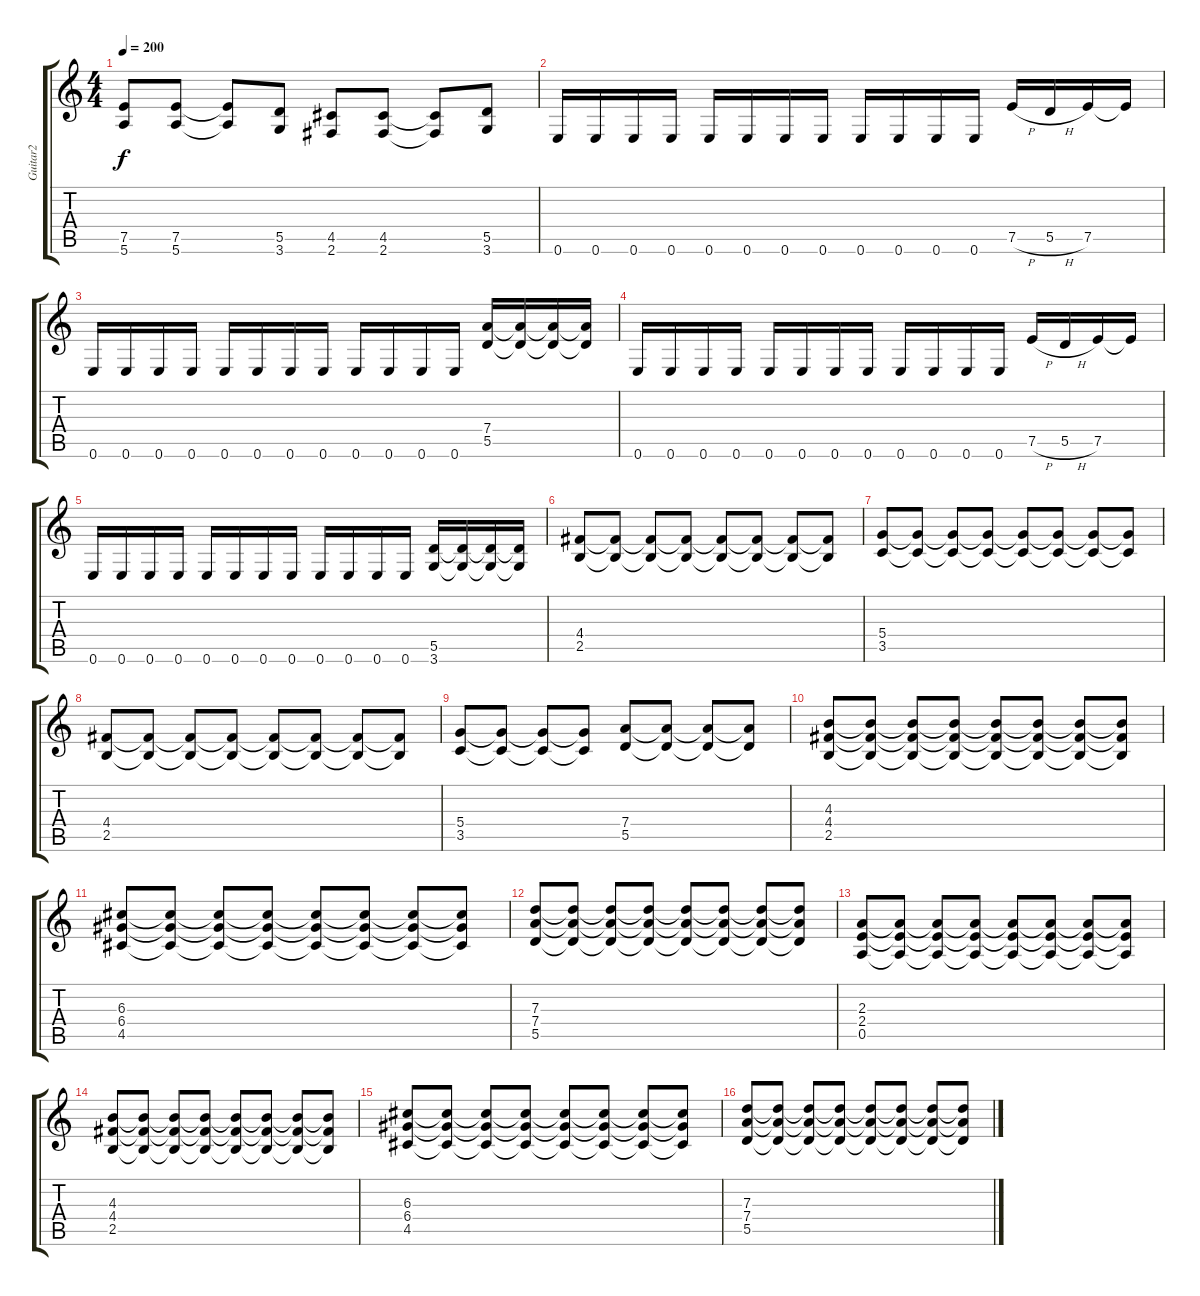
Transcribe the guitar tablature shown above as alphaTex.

\track ("Guitar2" "Guitar2") {instrument distortionguitar}
\staff {score tabs}
\tuning (E4 B3 G3 D3 A2 E2) {hide}
\ts (4 4)
\tempo 200
\clef g2
\ks c
(7.5 5.6).8{dy f} (7.5 5.6).8 (7.5{t} 5.6{t}).8 (5.5 3.6).8 (4.5 2.6).8 (4.5 2.6).8 (4.5{t} 2.6{t}).8 (5.5 3.6).8 |
0.6.16{instrument distortionguitar} 0.6.16 0.6.16 0.6.16 0.6.16 0.6.16 0.6.16 0.6.16 0.6.16 0.6.16 0.6.16 0.6.16 7.5{h}.16 5.5{h}.16 7.5.16 7.5{t}.16 |
0.6.16 0.6.16 0.6.16 0.6.16 0.6.16 0.6.16 0.6.16 0.6.16 0.6.16 0.6.16 0.6.16 0.6.16 (7.4 5.5).16 (7.4{t} 5.5{t}).16 (7.4{t} 5.5{t}).16 (7.4{t} 5.5{t}).16 |
0.6.16{instrument distortionguitar} 0.6.16 0.6.16 0.6.16 0.6.16 0.6.16 0.6.16 0.6.16 0.6.16 0.6.16 0.6.16 0.6.16 7.5{h}.16 5.5{h}.16 7.5.16 7.5{t}.16 |
0.6.16 0.6.16 0.6.16 0.6.16 0.6.16 0.6.16 0.6.16 0.6.16 0.6.16 0.6.16 0.6.16 0.6.16 (5.5 3.6).16 (5.5{t} 3.6{t}).16 (5.5{t} 3.6{t}).16 (5.5{t} 3.6{t}).16 |
(4.4 2.5).8 (4.4{t} 2.5{t}).8 (4.4{t} 2.5{t}).8 (4.4{t} 2.5{t}).8 (4.4{t} 2.5{t}).8 (4.4{t} 2.5{t}).8 (4.4{t} 2.5{t}).8 (4.4{t} 2.5{t}).8 |
(5.4 3.5).8 (5.4{t} 3.5{t}).8 (5.4{t} 3.5{t}).8 (5.4{t} 3.5{t}).8 (5.4{t} 3.5{t}).8 (5.4{t} 3.5{t}).8 (5.4{t} 3.5{t}).8 (5.4{t} 3.5{t}).8 |
(4.4 2.5).8 (4.4{t} 2.5{t}).8 (4.4{t} 2.5{t}).8 (4.4{t} 2.5{t}).8 (4.4{t} 2.5{t}).8 (4.4{t} 2.5{t}).8 (4.4{t} 2.5{t}).8 (4.4{t} 2.5{t}).8 |
(5.4 3.5).8 (5.4{t} 3.5{t}).8 (5.4{t} 3.5{t}).8 (5.4{t} 3.5{t}).8 (7.4 5.5).8 (7.4{t} 5.5{t}).8 (7.4{t} 5.5{t}).8 (7.4{t} 5.5{t}).8 |
(4.3 4.4 2.5).8 (4.3{t} 4.4{t} 2.5{t}).8 (4.3{t} 4.4{t} 2.5{t}).8 (4.3{t} 4.4{t} 2.5{t}).8 (4.3{t} 4.4{t} 2.5{t}).8 (4.3{t} 4.4{t} 2.5{t}).8 (4.3{t} 4.4{t} 2.5{t}).8 (4.3{t} 4.4{t} 2.5{t}).8 |
(6.3 6.4 4.5).8 (6.3{t} 6.4{t} 4.5{t}).8 (6.3{t} 6.4{t} 4.5{t}).8 (6.3{t} 6.4{t} 4.5{t}).8 (6.3{t} 6.4{t} 4.5{t}).8 (6.3{t} 6.4{t} 4.5{t}).8 (6.3{t} 6.4{t} 4.5{t}).8 (6.3{t} 6.4{t} 4.5{t}).8 |
(7.3 7.4 5.5).8 (7.3{t} 7.4{t} 5.5{t}).8 (7.3{t} 7.4{t} 5.5{t}).8 (7.3{t} 7.4{t} 5.5{t}).8 (7.3{t} 7.4{t} 5.5{t}).8 (7.3{t} 7.4{t} 5.5{t}).8 (7.3{t} 7.4{t} 5.5{t}).8 (7.3{t} 7.4{t} 5.5{t}).8 |
(2.3 2.4 0.5).8 (2.3{t} 2.4{t} 0.5{t}).8 (2.3{t} 2.4{t} 0.5{t}).8 (2.3{t} 2.4{t} 0.5{t}).8 (2.3{t} 2.4{t} 0.5{t}).8 (2.3{t} 2.4{t} 0.5{t}).8 (2.3{t} 2.4{t} 0.5{t}).8 (2.3{t} 2.4{t} 0.5{t}).8 |
(4.3 4.4 2.5).8 (4.3{t} 4.4{t} 2.5{t}).8 (4.3{t} 4.4{t} 2.5{t}).8 (4.3{t} 4.4{t} 2.5{t}).8 (4.3{t} 4.4{t} 2.5{t}).8 (4.3{t} 4.4{t} 2.5{t}).8 (4.3{t} 4.4{t} 2.5{t}).8 (4.3{t} 4.4{t} 2.5{t}).8 |
(6.3 6.4 4.5).8 (6.3{t} 6.4{t} 4.5{t}).8 (6.3{t} 6.4{t} 4.5{t}).8 (6.3{t} 6.4{t} 4.5{t}).8 (6.3{t} 6.4{t} 4.5{t}).8 (6.3{t} 6.4{t} 4.5{t}).8 (6.3{t} 6.4{t} 4.5{t}).8 (6.3{t} 6.4{t} 4.5{t}).8 |
(7.3 7.4 5.5).8 (7.3{t} 7.4{t} 5.5{t}).8 (7.3{t} 7.4{t} 5.5{t}).8 (7.3{t} 7.4{t} 5.5{t}).8 (7.3{t} 7.4{t} 5.5{t}).8 (7.3{t} 7.4{t} 5.5{t}).8 (7.3{t} 7.4{t} 5.5{t}).8 (7.3{t} 7.4{t} 5.5{t}).8
